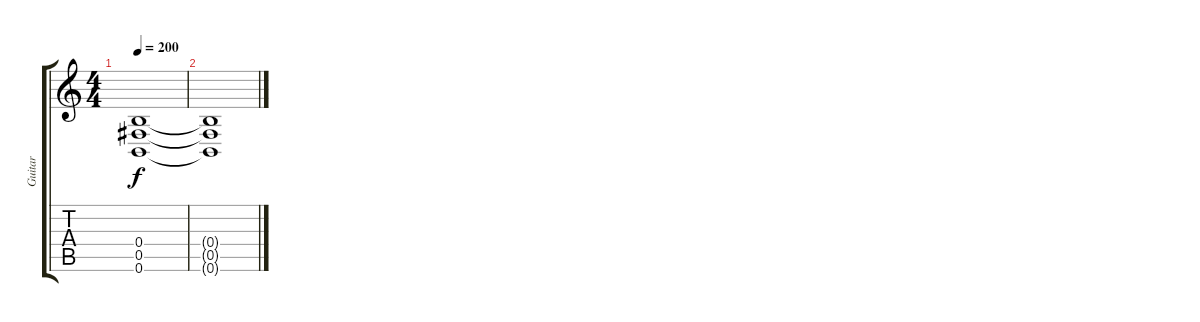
\track ("Guitar" "Guitar") {instrument distortionguitar}
\staff {score tabs}
\tuning (Db4 Ab3 E3 B2 Gb2 B1) {hide}
\ts (4 4)
\tempo 200
\clef g2
\ks c
(0.4{t} 0.5{t} 0.6{t}).1{dy f} |
(0.4{t} 0.5{t} 0.6{t}).1
